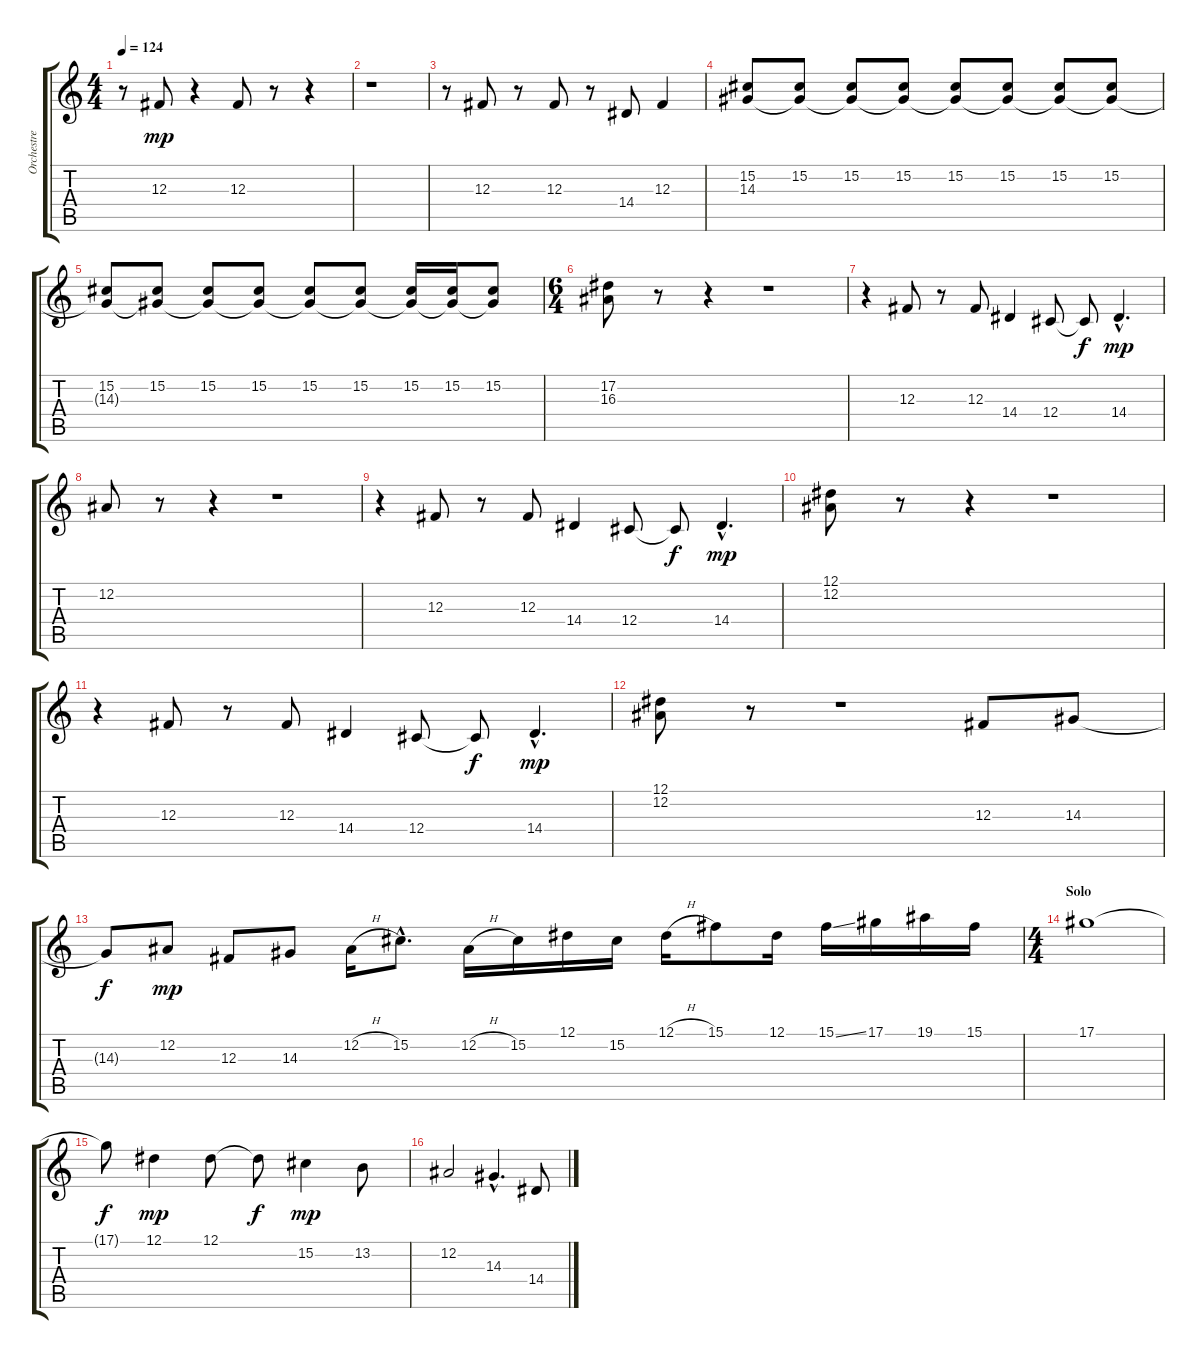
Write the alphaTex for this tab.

\track ("Orchestre" "Orchestre") {instrument stringensemble1}
\staff {score tabs}
\tuning (Eb4 Bb3 Gb3 Db3 Ab2 Eb2) {hide}
\ts (4 4)
\tempo 124
\clef g2
\ks c
r.8{dy f} 12.3.8{dy mp} r.4 12.3.8 r.8 r.4 |
r.1 |
r.8 12.3.8 r.8 12.3.8 r.8 14.4.8 12.3.4 |
(15.2 14.3).8 (15.2 14.3{t}).8 (15.2 14.3{t}).8 (15.2 14.3{t}).8 (15.2 14.3{t}).8 (15.2 14.3{t}).8 (15.2 14.3{t}).8 (15.2 14.3{t}).8 |
(15.2 14.3{t}).8 (15.2 14.3{t}).8 (15.2 14.3{t}).8 (15.2 14.3{t}).8 (15.2 14.3{t}).8 (15.2 14.3{t}).8 (15.2 14.3{t}).16 (15.2 14.3{t}).16 (15.2 14.3{t}).8 |
\ts (6 4)
(17.2 16.3).8 r.8 r.4 r.1 |
r.4 12.3.8 r.8 12.3.8 14.4.4 12.4.8 12.4{t}.8{dy f} 14.4{hac}.4{d dy mp} |
12.2.8 r.8 r.4 r.1 |
r.4 12.3.8 r.8 12.3.8 14.4.4 12.4.8 12.4{t}.8{dy f} 14.4{hac}.4{d dy mp} |
(12.1 12.2).8 r.8 r.4 r.1 |
r.4 12.3.8 r.8 12.3.8 14.4.4 12.4.8 12.4{t}.8{dy f} 14.4{hac}.4{d dy mp} |
(12.1 12.2).8 r.8 r.1 12.3.8 14.3.8 |
14.3{t}.8{dy f} 12.2.8{dy mp} 12.3.8 14.3.8 12.2{h}.16 15.2{hac}.8{d} 12.2{h}.16 15.2.16 12.1.16 15.2.16 12.1{h}.16 15.1.8 12.1.16 15.1{ss}.16 17.1.16 19.1.16 15.1.16 |
\ts (4 4)
\section ("" "Solo")
17.1.1 |
17.1{t}.8{dy f} 12.1.4{dy mp} 12.1.8 12.1{t}.8{dy f} 15.2.4{dy mp} 13.2.8 |
12.2.2 14.3{hac}.4{d} 14.4.8
